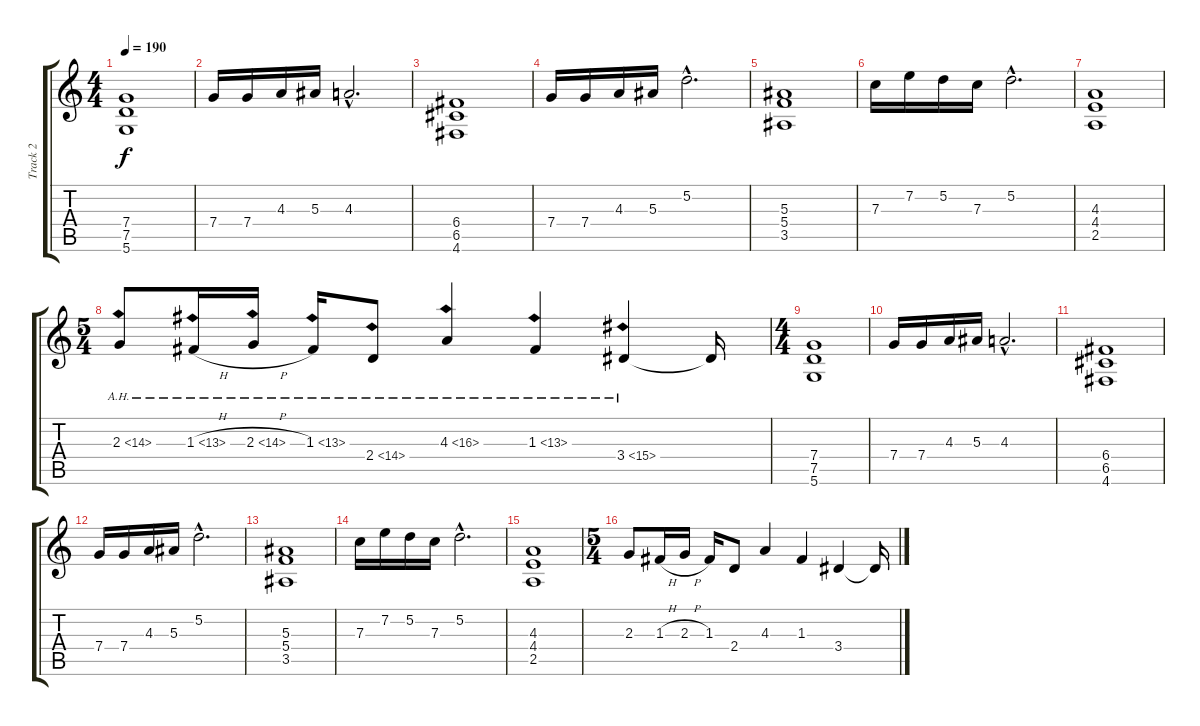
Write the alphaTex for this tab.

\track ("Track 2" "Track 2") {instrument overdrivenguitar}
\staff {score tabs}
\tuning (D4 A3 F3 C3 G2 D2) {hide}
\ts (4 4)
\tempo 190
\clef g2
\ks c
(7.4 7.5 5.6).1{dy f} |
7.4.16 7.4.16 4.3.16 5.3.16 4.3{hac}.2{d} |
(6.4 6.5 4.6).1 |
7.4.16 7.4.16 4.3.16 5.3.16 5.2{hac}.2{d} |
(5.3 5.4 3.5).1 |
7.3.16 7.2.16 5.2.16 7.3.16 5.2{hac}.2{d} |
(4.3 4.4 2.5).1 |
\ts (5 4)
2.3{ah 12}.8 1.3{ah 12 h}.16 2.3{ah 12 h}.16 1.3{ah 12}.16 2.4{ah 12}.8 4.3{ah 12}.4 1.3{ah 12}.4 3.4{ah 12}.4 3.4{t}.16 |
\ts (4 4)
(7.4 7.5 5.6).1 |
7.4.16 7.4.16 4.3.16 5.3.16 4.3{hac}.2{d} |
(6.4 6.5 4.6).1 |
7.4.16 7.4.16 4.3.16 5.3.16 5.2{hac}.2{d} |
(5.3 5.4 3.5).1 |
7.3.16 7.2.16 5.2.16 7.3.16 5.2{hac}.2{d} |
(4.3 4.4 2.5).1 |
\ts (5 4)
2.3.8 1.3{h}.16 2.3{h}.16 1.3.16 2.4.8 4.3.4 1.3.4 3.4.4 3.4{t}.16
